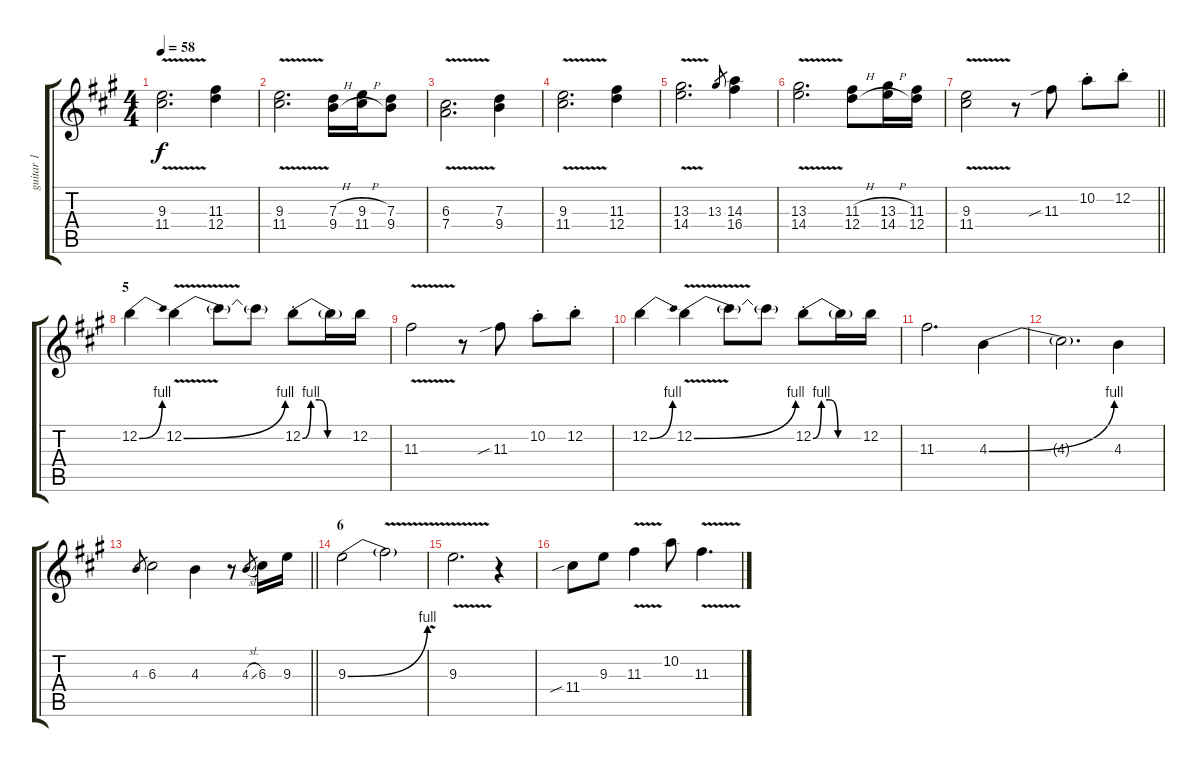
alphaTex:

\track ("guitar 1" "guitar 1") {instrument overdrivenguitar}
\staff {score tabs}
\tuning (E4 B3 G3 D3 A2 E2) {hide}
\ts (4 4)
\tempo 58
\clef g2
\ks a
(9.3{v} 11.4).2{d dy f} (11.3 12.4).4 |
(9.3{v} 11.4).2{d} (7.3{h} 9.4{h}).16 (9.3{h} 11.4{h}).16 (7.3 9.4).8 |
(6.3{v} 7.4).2{d} (7.3 9.4).4 |
(9.3{v} 11.4).2{d} (11.3 12.4).4 |
(13.3{v} 14.4).2{d} 13.3.8{gr} (14.3 16.4).4 |
(13.3{v} 14.4).2{d} (11.3{h} 12.4{h}).8 (13.3{h} 14.4{h}).16 (11.3 12.4).16 |
\barLineRight lightlight
(9.3{v} 11.4).2 r.8 11.3{sib}.8 10.2{st}.8 12.2{st}.8 |
\section ("" "5")
12.2{be (bend 0 0 60 4)}.4 12.2{be (bend 0 0 60 4) v}.4 12.2{t}.8 12.2{t}.8 12.2{be (custom 0 0 10 4 20 4 30 0 60 0) st}.8 12.2{t}.16 12.2.16 |
11.3{v}.2 r.8 11.3{sib}.8 10.2{st}.8 12.2{st}.8 |
12.2{be (bend 0 0 60 4)}.4 12.2{be (bend 0 0 60 4) v}.4 12.2{t}.8 12.2{t}.8 12.2{be (custom 0 0 10 4 20 4 30 0 60 0) st}.8 12.2{t}.16 12.2.16 |
11.3.2{d} 4.3{be (bend 0 0 60 4)}.4 |
4.3{t}.2{d} 4.3.4 |
\barLineRight lightlight
4.3.8{gr} 6.3.2 4.3.4 r.8 4.3{sl}.8{gr} 6.3.16 9.3.16 |
\section ("" "6")
9.3{be (bend 0 0 60 4)}.2 9.3{v t}.2 |
9.3{v}.2{d} r.4 |
11.4{sib}.8 9.3.8 11.3{v}.4 10.2.8 11.3{v}.4{d}
